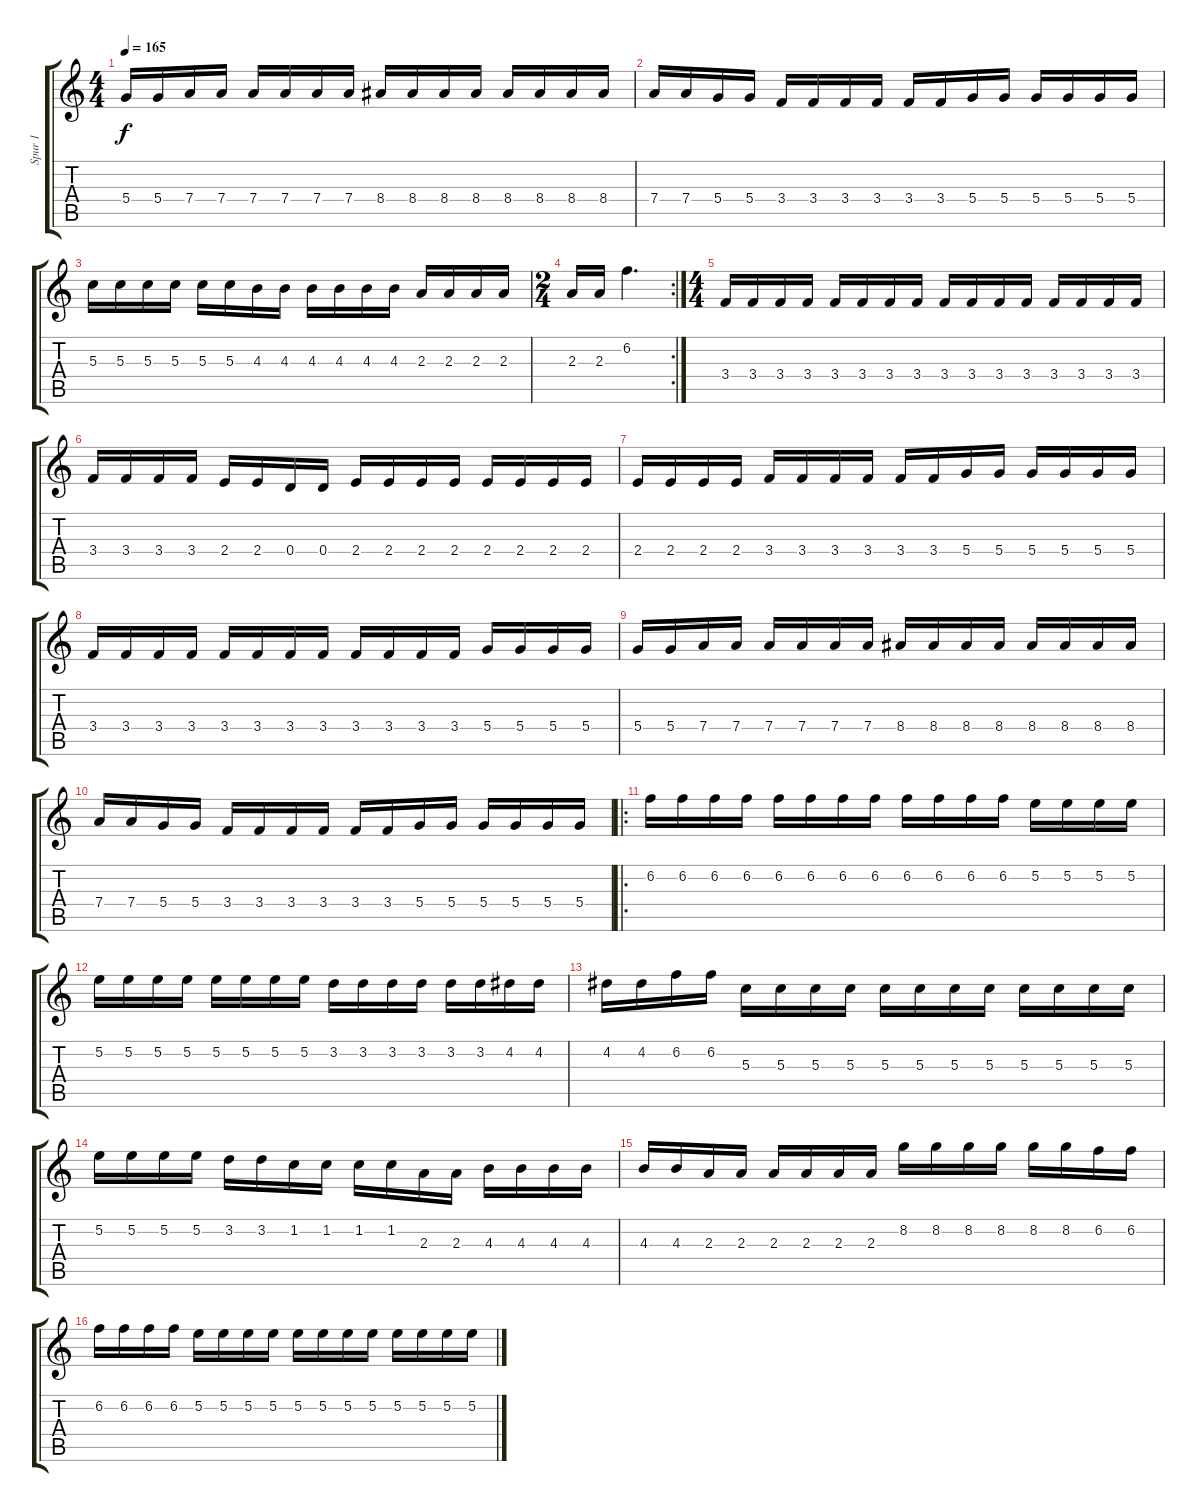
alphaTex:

\track ("Spur 1" "Spur 1") {instrument distortionguitar}
\staff {score tabs}
\tuning (E4 B3 G3 D3 A2 E2) {hide}
\ts (4 4)
\tempo 165
\clef g2
\ks c
5.4.16{dy f} 5.4.16 7.4.16 7.4.16 7.4.16 7.4.16 7.4.16 7.4.16 8.4.16 8.4.16 8.4.16 8.4.16 8.4.16 8.4.16 8.4.16 8.4.16 |
7.4.16 7.4.16 5.4.16 5.4.16 3.4.16 3.4.16 3.4.16 3.4.16 3.4.16 3.4.16 5.4.16 5.4.16 5.4.16 5.4.16 5.4.16 5.4.16 |
5.3.16 5.3.16 5.3.16 5.3.16 5.3.16 5.3.16 4.3.16 4.3.16 4.3.16 4.3.16 4.3.16 4.3.16 2.3.16 2.3.16 2.3.16 2.3.16 |
\rc 2
\ts (2 4)
2.3.16 2.3.16 6.2.4{d} |
\ts (4 4)
3.4.16 3.4.16 3.4.16 3.4.16 3.4.16 3.4.16 3.4.16 3.4.16 3.4.16 3.4.16 3.4.16 3.4.16 3.4.16 3.4.16 3.4.16 3.4.16 |
3.4.16 3.4.16 3.4.16 3.4.16 2.4.16 2.4.16 0.4.16 0.4.16 2.4.16 2.4.16 2.4.16 2.4.16 2.4.16 2.4.16 2.4.16 2.4.16 |
2.4.16 2.4.16 2.4.16 2.4.16 3.4.16 3.4.16 3.4.16 3.4.16 3.4.16 3.4.16 5.4.16 5.4.16 5.4.16 5.4.16 5.4.16 5.4.16 |
3.4.16 3.4.16 3.4.16 3.4.16 3.4.16 3.4.16 3.4.16 3.4.16 3.4.16 3.4.16 3.4.16 3.4.16 5.4.16 5.4.16 5.4.16 5.4.16 |
5.4.16 5.4.16 7.4.16 7.4.16 7.4.16 7.4.16 7.4.16 7.4.16 8.4.16 8.4.16 8.4.16 8.4.16 8.4.16 8.4.16 8.4.16 8.4.16 |
7.4.16 7.4.16 5.4.16 5.4.16 3.4.16 3.4.16 3.4.16 3.4.16 3.4.16 3.4.16 5.4.16 5.4.16 5.4.16 5.4.16 5.4.16 5.4.16 |
\ro
6.2.16 6.2.16 6.2.16 6.2.16 6.2.16 6.2.16 6.2.16 6.2.16 6.2.16 6.2.16 6.2.16 6.2.16 5.2.16 5.2.16 5.2.16 5.2.16 |
5.2.16 5.2.16 5.2.16 5.2.16 5.2.16 5.2.16 5.2.16 5.2.16 3.2.16 3.2.16 3.2.16 3.2.16 3.2.16 3.2.16 4.2.16 4.2.16 |
4.2.16 4.2.16 6.2.16 6.2.16 5.3.16 5.3.16 5.3.16 5.3.16 5.3.16 5.3.16 5.3.16 5.3.16 5.3.16 5.3.16 5.3.16 5.3.16 |
5.2.16 5.2.16 5.2.16 5.2.16 3.2.16 3.2.16 1.2.16 1.2.16 1.2.16 1.2.16 2.3.16 2.3.16 4.3.16 4.3.16 4.3.16 4.3.16 |
4.3.16 4.3.16 2.3.16 2.3.16 2.3.16 2.3.16 2.3.16 2.3.16 8.2.16 8.2.16 8.2.16 8.2.16 8.2.16 8.2.16 6.2.16 6.2.16 |
6.2.16 6.2.16 6.2.16 6.2.16 5.2.16 5.2.16 5.2.16 5.2.16 5.2.16 5.2.16 5.2.16 5.2.16 5.2.16 5.2.16 5.2.16 5.2.16
